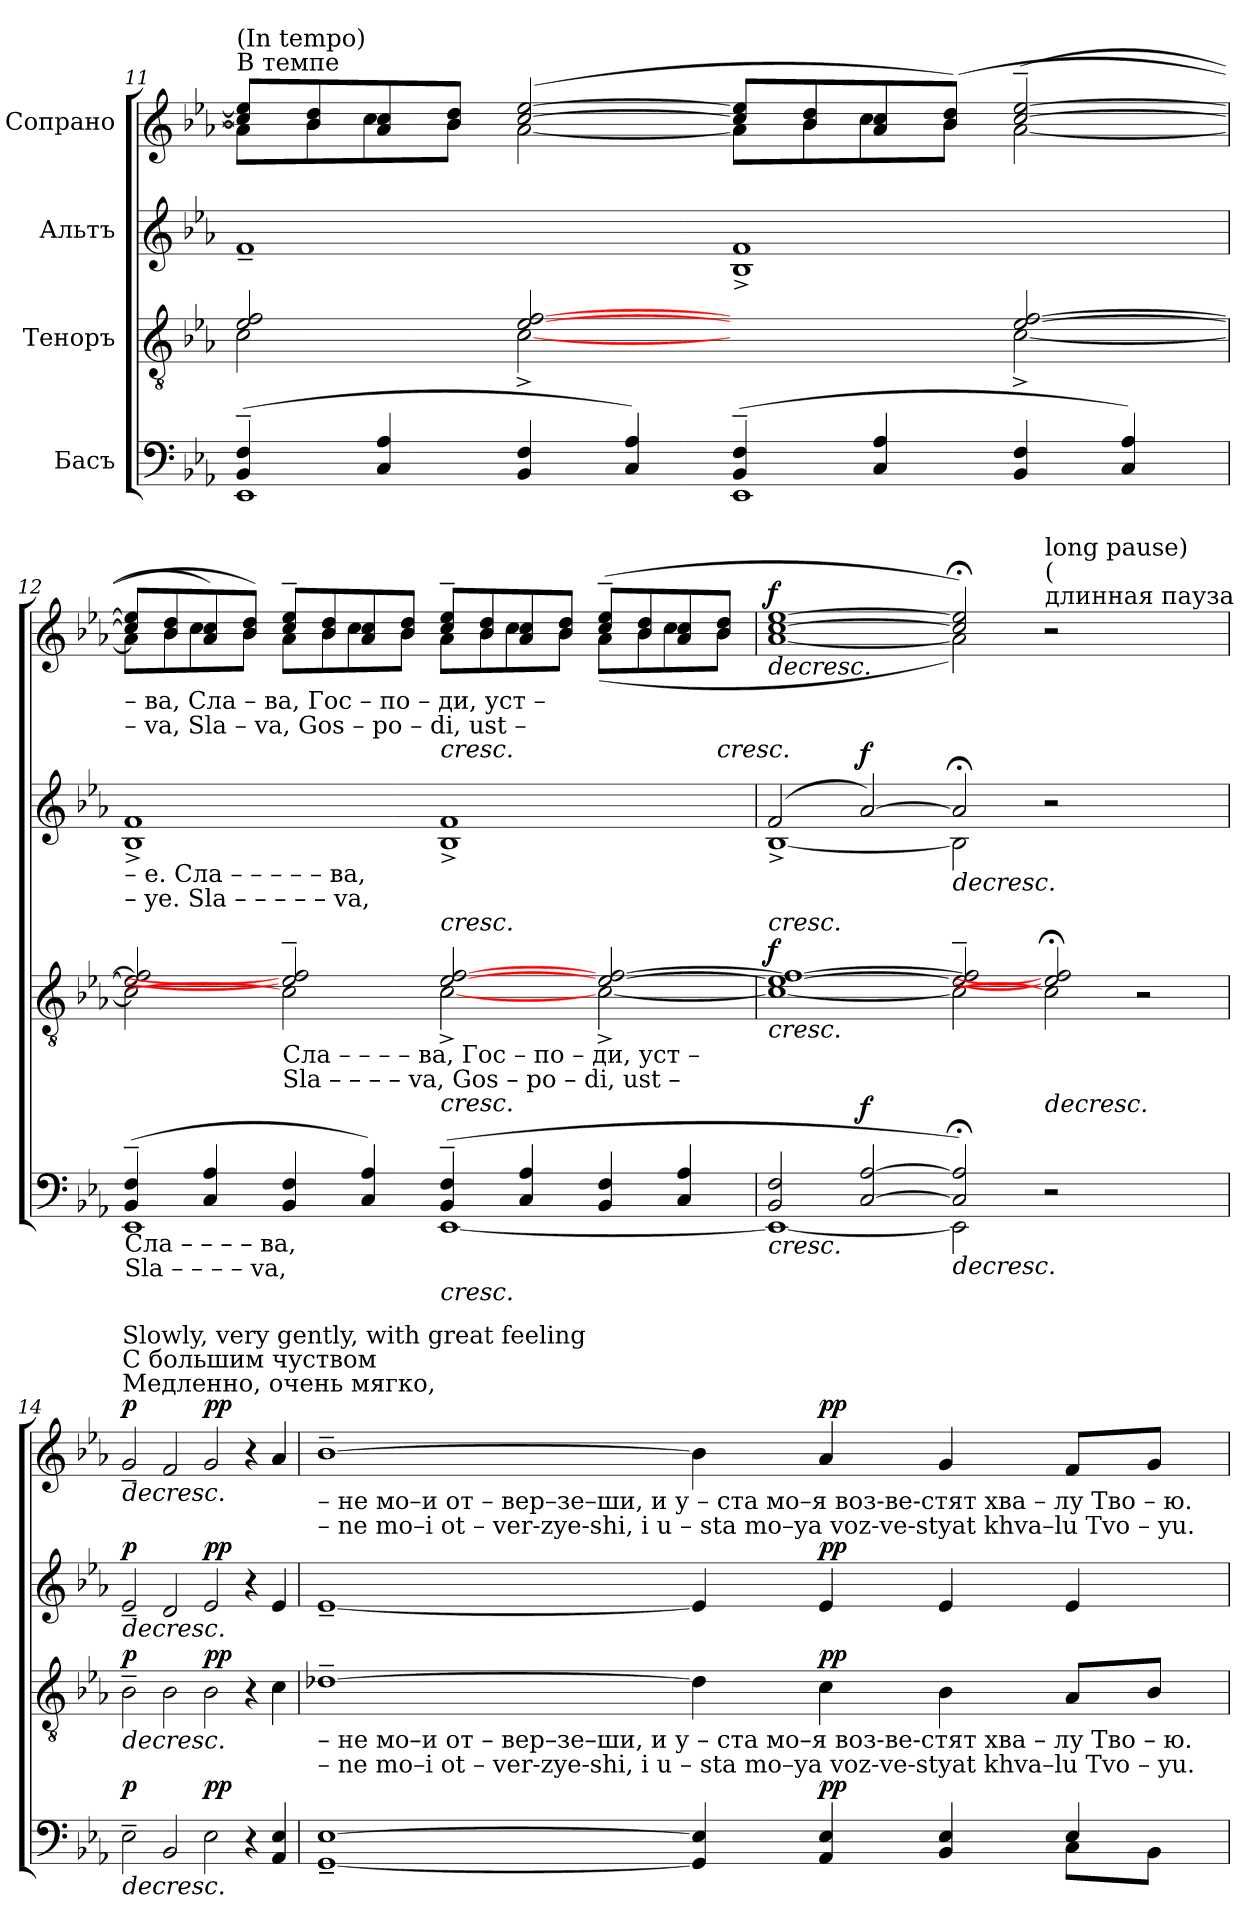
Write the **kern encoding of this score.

**kern	**dynam	**kern	**dynam	**kern	**dynam	**kern	**dynam
*part4	*part4	*part3	*part3	*part2	*part2	*part1	*part1
*staff4	*staff4	*staff3	*staff3	*staff2	*staff2	*staff1	*staff1
*I"Басъ	*	*I"Теноръ	*	*I"Альтъ	*	*I"Сопрано	*
*clefF4	*	*clefGv2	*	*clefG2	*	*clefG2	*
*k[b-e-a-]	*	*k[b-e-a-]	*	*k[b-e-a-]	*	*k[b-e-a-]	*
=11	=11	=11	=11	=11	=11	=11	=11
*^	*	*^	*	*	*	*^	*
!	!	!	!	!	!	!	!	!LO:TX:a:t=В темпе	!	!
!	!	!	!	!	!	!	!	!LO:TX:a:t=(In tempo)	!	!
(4BB-/~ 4F/~	1EE-	.	2e-/ 2f/	2c\	.	1f~	.	8cc/] 8ee-/]L	8a-\L]	.
.	.	.	.	.	.	.	.	8b-/ 8dd/	8b-\	.
4C/ 4A-/	.	.	.	.	.	.	.	8a-/ 8cc/	8cc\	.
.	.	.	.	.	.	.	.	8b-/ 8dd/J	8b-\J	.
4BB-/ 4F/	.	.	[2e- [2f	[2c^	.	.	.	([2cc/ [2ee-/	([2a-\	.
4C/ 4A-/)	.	.	.	.	.	.	.	.	.	.
(4BB-/~ 4F/~	1EE-	.	2ryy	2ryy	.	1B-^ 1f^	.	8cc/] 8ee-/]L	8a-\L]	.
.	.	.	.	.	.	.	.	8b-/ 8dd/	8b-\	.
4C/ 4A-/	.	.	.	.	.	.	.	8a-/ 8cc/	8cc\	.
.	.	.	.	.	.	.	.	(8b-/ 8dd/J)	8b-\J	.
4BB-/ 4F/	.	.	[2e-/ [2f/	[2c^\	.	.	.	([2cc/~ [2ee-/~	[2a-\	.
4C/ 4A-/)	.	.	.	.	.	.	.	.	.	.
!!LO:PB:g=z	!!
=12	=12	=12	=12	=12	=12	=12	=12	=12	=12	=12
!	!	!	!	!	!	!	!	!LO:TX:b:t=–  ва,                      Сла       –          ва,                                                                                Гос – по  – ди,          уст –	!	!
!	!	!	!	!	!	!	!	!LO:TX:b:t=–  va,                       Sla        –          va,                                                                                Gos – po  –  di,           ust –	!	!
!	!	!	!	!	!	!LO:TX:b:t=–  е.                                                    Сла       –       –       –       –       –      ва,	!	!	!	!
!	!	!	!	!	!	!LO:TX:b:t=–  ye.                                                  Sla        –       –       –       –       –      va,	!	!	!	!
!LO:TX:b:t=Сла       –       –       –       –           ва,	!	!	!	!	!	!	!	!	!	!
!LO:TX:b:t=Sla        –       –       –       –           va,	!	!	!	!	!	!	!	!	!	!
(4BB-/~ 4F/~	1EE-	.	2e-/] 2f/]	2c\]	.	1B-^ 1f^	.	8cc/] 8ee-/]L	8a-\L]	.
.	.	.	.	.	.	.	.	8b-/ 8dd/	8b-\	.
4C/ 4A-/	.	.	.	.	.	.	.	8a-/ 8cc/)	8cc\	.
.	.	.	.	.	.	.	.	8b-/ 8dd/J)	8b-\J	.
!	!	!	!LO:TX:b:t=Сла       –       –       –       –           ва,                                                                               Гос – по  – ди,          уст –	!	!	!	!	!	!	!
!	!	!	!LO:TX:b:t=Sla        –       –       –       –           va,                                                                               Gos – po  –  di,           ust –	!	!	!	!	!	!	!
4BB-/ 4F/	.	.	2e-]~ 2f]~	2c]	.	.	.	8cc/~ 8ee-/~L	8a-\L	.
.	.	.	.	.	.	.	.	8b-/ 8dd/	8b-\	.
4C/ 4A-/)	.	.	.	.	.	.	.	8a-/ 8cc/	8cc\	.
.	.	.	.	.	.	.	.	8b-/ 8dd/J	8b-\J	.
!	!	!LO:HP:b	!	!	!LO:HP:b	!	!LO:HP:b	!	!	!LO:HP:b
(4BB-/~ 4F/~	[1EE-	<	[2e- [2f	[2c^	<	1B-^ 1f^	<	8cc/~ 8ee-/~L	8a-\L	<
.	.	.	.	.	.	.	.	8b-/ 8dd/	8b-\	.
4C/ 4A-/	.	.	.	.	.	.	.	8a-/ 8cc/	8cc\	.
.	.	.	.	.	.	.	.	8b-/ 8dd/J	8b-\J	.
4BB-/ 4F/	.	.	[2e-/ [2f/	[2c^\	.	.	.	(8cc/~ 8ee-/~L	(8a-\L	.
.	.	.	.	.	.	.	.	8b-/ 8dd/	8b-\	.
4C/ 4A-/	.	.	.	.	.	.	.	8a-/ 8cc/	8cc\	.
!	!	!	!	!	!	!	!	!	!	!LO:HP:b
.	.	.	.	.	.	.	.	8b-/ 8dd/J	8b-\J	<
=13	=13	=13	=13	=13	=13	=13	=13	=13	=13	=13
!	!	!LO:HP:b	!	!	!LO:HP:b	!	!LO:HP:b	!	!	!LO:HP:b
*	*	*	*	*	*	*^	*	*	*	*
!	!	!	!	!	!LO:DY:n=1:a	!	!	!	!	!	!LO:DY:n=1:a
2BB-/ 2F/	1EE-_	<	1e-_ 1f_	1c_	< f	(2f/	[1B-^	<	[1cc [1ee-	[1a-	> f
!	!	!LO:DY:a	!	!	!	!	!	!LO:DY:a	!	!	!
[2C/ [2A-/	.	f	.	.	.	[2a-/)	.	f	.	.	.
!	!	!LO:HP:b	!	!	!	!	!	!LO:HP:b	!	!	!
2C/];< 2A-/];<)	2EE-\]	>	2e-]~ 2f]~	2c]	.	2a-;</]	2B-\]	>	2cc/];< 2ee-/];<)	2a-\])	.
!	!	!	!	!	!	!	!	!	!LO:TX:a:t=длинная пауза	!	!
!	!	!	!	!	!	!	!	!	!LO:TX:a:t=(	!	!
!	!	!	!	!	!	!	!	!	!LO:TX:a:t=long pause)	!	!
!	!	!	!	!	!LO:HP:b	!	!	!	!	!	!
2r	2ryy	.	2e-/];< 2f/];<	2c\]	>	2r	2ryy	.	2r	2ryy	.
2ryy	2ryy	[	2r	2ryy	.	2ryy	2ryy	[	2ryy	2ryy	[
*v	*v	*	*	*	*	*v	*v	*	*v	*v	*
*	*	*v	*v	*	*	*	*	*
.	.	.	[	.	.	.	.
=14	=14	=14	=14	=14	=14	=14	=14
*	*	*	*	*	*	*MM50	*
!	!	!	!	!	!	!LO:TX:a:t=Медленно, очень мягко,	!
!	!	!	!	!	!	!LO:TX:a:t=С большим чуством	!
!	!	!	!	!	!	!LO:TX:a:t=Slowly, very gently, with great feeling	!
!	!LO:HP:b	!	!LO:HP:b	!	!LO:HP:b	!	!LO:HP:b
!	!LO:DY:n=1:a	!	!LO:DY:n=1:a	!	!LO:DY:n=1:a	!	!LO:DY:n=1:a
2E-~\	> p	2B-~\	> p	2e-~/	> p	2g~/	> p
2BB-/	.	2B-\	.	2d/	.	2f/	.
!	!LO:DY:n=2:a	!	!LO:DY:n=2:a	!	!LO:DY:n=2:a	!	!LO:DY:n=2:a
2E-\	pp	2B-\	pp	2e-/	pp	2g/	pp
4r	.	4r	.	4r	.	4r	.
4AA-/ 4E-/	.	4c\	.	4e-/	.	4a-/	.
.	[ ]	.	[ ]	.	[ ]	.	[ ]
!!LO:LB:g=z
=15	=15	=15	=15	=15	=15	=15	=15
*^	*	*	*	*	*	*	*
!	!	!	!	!	!	!	!LO:TX:b:t=–  не                 мо–и от –  вер–зе–ши,               и   у – ста  мо–я           воз-ве-стят хва – лу             Тво  –  ю.	!
!	!	!	!	!	!	!	!LO:TX:b:t=–  ne                 mo–i   ot  –  ver-zye-shi,                i    u  – sta  mo–ya        voz-ve-styat  khva–lu              Tvo  – yu.	!
!	!	!	!LO:TX:b:t=–  не                 мо–и от –  вер–зе–ши,               и   у – ста  мо–я           воз-ве-стят хва – лу             Тво  –  ю.	!	!	!	!	!
!	!	!	!LO:TX:b:t=–  ne                 mo–i   ot  –  ver-zye-shi,                i    u  – sta  mo–ya        voz-ve-styat  khva–lu              Tvo  – yu.	!	!	!	!	!
[1GG~ [1E-~	2ryy	.	[1d-X~	.	[1e-~	.	[1b-~	.
.	2ryy	.	.	.	.	.	.	.
4GG/] 4E-/]	2ryy	.	4d-\]	.	4e-/]	.	4b-\]	.
!	!	!LO:DY:a	!	!LO:DY:a	!	!LO:DY:a	!	!LO:DY:a
4AA-/ 4E-/	.	pp	4c\	pp	4e-/	pp	4a-/	pp
4BB-/ 4E-/	4ryy	.	4B-\	.	4e-/	.	4g/	.
4E-/	8C\L	.	8A-/L	.	4e-/	.	8f/L	.
.	8BB-\J	.	8B-/J	.	.	.	8g/J	.
*v	*v	*	*	*	*	*	*	*
.	]	.	]	.	]	.	]
=	=	=	=	=	=	=	=
*-	*-	*-	*-	*-	*-	*-	*-
